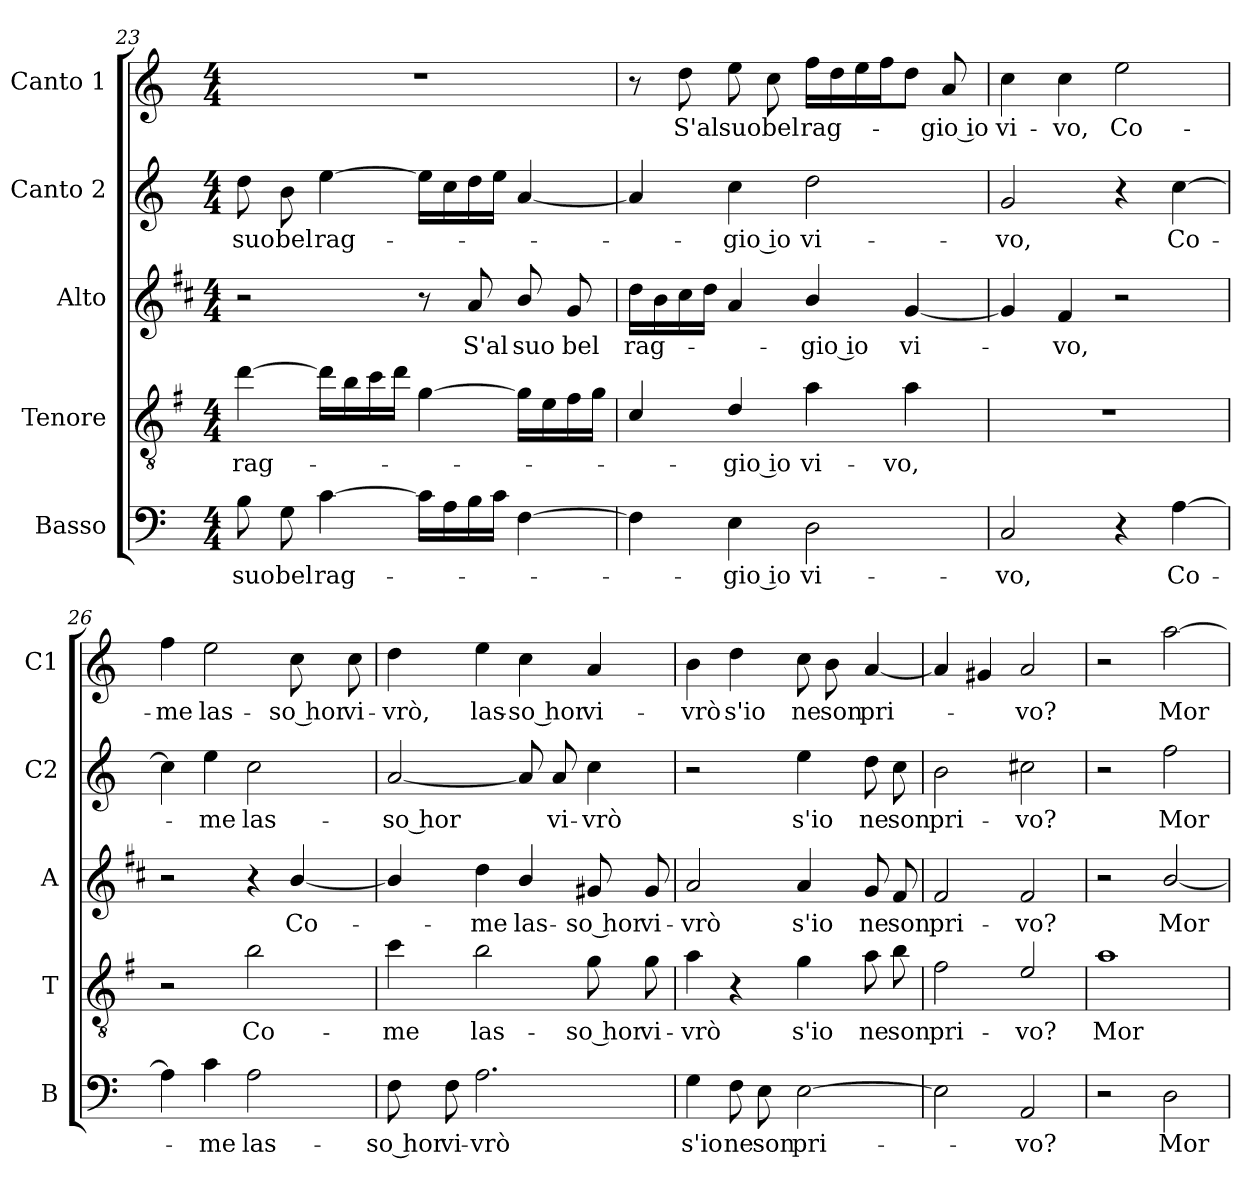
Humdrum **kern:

**kern	**text	**kern	**text	**kern	**text	**kern	**text	**kern	**text
*part5	*part5	*part4	*part4	*part3	*part3	*part2	*part2	*part1	*part1
*staff5	*staff5	*staff4	*staff4	*staff3	*staff3	*staff2	*staff2	*staff1	*staff1
*I"Basso	*	*I"Tenore	*	*I"Alto	*	*I"Canto 2	*	*I"Canto 1	*
*I'B	*	*I'T	*	*I'A	*	*I'C2	*	*I'C1	*
!!LO:LB:g=z
*clefF4	*	*clefGv2	*	*clefG2	*	*clefG2	*	*clefG2	*
*	*	*ITrd4c7	*	*ITrd1c2	*	*	*	*	*
*k[]	*	*k[]	*	*k[]	*	*k[]	*	*k[]	*
*C:	*	*C:	*	*C:	*	*C:	*	*C:	*
*M4/4	*	*M4/4	*	*M4/4	*	*M4/4	*	*M4/4	*
=23	=23	=23	=23	=23	=23	=23	=23	=23	=23
!	!LO:LY:b	!	!LO:LY:b	!	!	!	!LO:LY:b	!	!
8B\	suo	[4g\	rag-	2r	.	8dd\	suo	1r	.
!	!LO:LY:b	!	!	!	!	!	!LO:LY:b	!	!
8G\	bel	.	.	.	.	8b\	bel	.	.
!	!LO:LY:b	!	!	!	!	!	!LO:LY:b	!	!
[4c\	rag-	16g\LL]	.	.	.	[4ee\	rag-	.	.
.	.	16e\	.	.	.	.	.	.	.
.	.	16f\	.	.	.	.	.	.	.
.	.	16g\JJ	.	.	.	.	.	.	.
16c\LL]	.	[4c\	.	8r	.	16ee\LL]	.	.	.
16A\	.	.	.	.	.	16cc\	.	.	.
!	!	!	!	!	!LO:LY:b	!	!	!	!
16B\	.	.	.	8g/	S'al	16dd\	.	.	.
16c\JJ	.	.	.	.	.	16ee\JJ	.	.	.
!	!	!	!	!	!LO:LY:b	!	!	!	!
[4F\	.	16c\LL]	.	8a/	suo	[4a/	.	.	.
.	.	16A\	.	.	.	.	.	.	.
!	!	!	!	!	!LO:LY:b	!	!	!	!
.	.	16B\	.	8f/	bel	.	.	.	.
.	.	16c\JJ	.	.	.	.	.	.	.
=24	=24	=24	=24	=24	=24	=24	=24	=24	=24
!	!	!	!	!	!LO:LY:b	!	!	!	!
4F\]	.	4F/	.	16cc\LL	rag-	4a/]	.	8r	.
.	.	.	.	16a\	.	.	.	.	.
!	!	!	!	!	!	!	!	!	!LO:LY:b
.	.	.	.	16b\	.	.	.	8dd\	S'al
.	.	.	.	16cc\JJ	.	.	.	.	.
!	!LO:LY:b	!	!LO:LY:b	!	!	!	!LO:LY:b	!	!LO:LY:b
4E\	-gio io	4G/	-gio io	4g/	.	4cc\	-gio io	8ee\	suo
!	!	!	!	!	!	!	!	!	!LO:LY:b
.	.	.	.	.	.	.	.	8cc\	bel
!	!LO:LY:b	!	!LO:LY:b	!	!LO:LY:b	!	!LO:LY:b	!	!LO:LY:b
2D\	vi-	4d\	vi-	4a/	-gio io	2dd\	vi-	16ff\LL	rag-
.	.	.	.	.	.	.	.	16dd\	.
.	.	.	.	.	.	.	.	16ee\	.
.	.	.	.	.	.	.	.	16ff\J	.
!	!	!	!LO:LY:b	!	!LO:LY:b	!	!	!	!
.	.	4d\	-vo,	[4f/	vi-	.	.	8dd\J	.
!	!	!	!	!	!	!	!	!	!LO:LY:b
.	.	.	.	.	.	.	.	8a/	-gio io
=25	=25	=25	=25	=25	=25	=25	=25	=25	=25
!	!LO:LY:b	!	!	!	!	!	!LO:LY:b	!	!LO:LY:b
2C/	-vo,	1r	.	4f/]	.	2g/	-vo,	4cc\	vi-
!	!	!	!	!	!LO:LY:b	!	!	!	!LO:LY:b
.	.	.	.	4e/	-vo,	.	.	4cc\	-vo,
!	!	!	!	!	!	!	!	!	!LO:LY:b
4r	.	.	.	2r	.	4r	.	2ee\	Co-
!	!LO:LY:b	!	!	!	!	!	!LO:LY:b	!	!
[4A\	Co-	.	.	.	.	[4cc\	Co-	.	.
=26	=26	=26	=26	=26	=26	=26	=26	=26	=26
!	!	!	!	!	!	!	!	!	!LO:LY:b
4A\]	.	2r	.	2r	.	4cc\]	.	4ff\	-me
!	!LO:LY:b	!	!	!	!	!	!LO:LY:b	!	!LO:LY:b
4c\	-me	.	.	.	.	4ee\	-me	2ee\	las-
!	!LO:LY:b	!	!LO:LY:b	!	!	!	!LO:LY:b	!	!
2A\	las-	2e\	Co-	4r	.	2cc\	las-	.	.
!	!	!	!	!	!LO:LY:b	!	!	!	!LO:LY:b
.	.	.	.	[4a/	Co-	.	.	8cc\	-so hor
!	!	!	!	!	!	!	!	!	!LO:LY:b
.	.	.	.	.	.	.	.	8cc\	vi-
!!LO:LB:g=z
=27	=27	=27	=27	=27	=27	=27	=27	=27	=27
!	!LO:LY:b	!	!LO:LY:b	!	!	!	!LO:LY:b	!	!LO:LY:b
8F\	-so hor	4f\	-me	4a/]	.	[2a/	-so hor	4dd\	-vrò,
!	!LO:LY:b	!	!	!	!	!	!	!	!
8F\	vi-	.	.	.	.	.	.	.	.
!	!LO:LY:b	!	!LO:LY:b	!	!LO:LY:b	!	!	!	!LO:LY:b
2.A\	-vrò	2e\	las-	4cc\	-me	.	.	4ee\	las-
!	!	!	!	!	!LO:LY:b	!	!	!	!LO:LY:b
.	.	.	.	4a/	las-	8a/]	.	4cc\	-so hor
!	!	!	!	!	!	!	!LO:LY:b	!	!
.	.	.	.	.	.	8a/	vi-	.	.
!	!	!	!LO:LY:b	!	!LO:LY:b	!	!LO:LY:b	!	!LO:LY:b
.	.	8c\	-so hor	8f#X/	-so hor	4cc\	-vrò	4a/	vi-
!	!	!	!LO:LY:b	!	!LO:LY:b	!	!	!	!
.	.	8c\	vi-	8f#/	vi-	.	.	.	.
=28	=28	=28	=28	=28	=28	=28	=28	=28	=28
!	!LO:LY:b	!	!LO:LY:b	!	!LO:LY:b	!	!	!	!LO:LY:b
4G\	s'io	4d\	-vrò	2g/	-vrò	2r	.	4b\	-vrò
!	!LO:LY:b	!	!	!	!	!	!	!	!LO:LY:b
8F\	ne	4r	.	.	.	.	.	4dd\	s'io
!	!LO:LY:b	!	!	!	!	!	!	!	!
8E\	son	.	.	.	.	.	.	.	.
!	!LO:LY:b	!	!LO:LY:b	!	!LO:LY:b	!	!LO:LY:b	!	!LO:LY:b
[2E\	pri-	4c\	s'io	4g/	s'io	4ee\	s'io	8cc\	ne
!	!	!	!	!	!	!	!	!	!LO:LY:b
.	.	.	.	.	.	.	.	8b\	son
!	!	!	!LO:LY:b	!	!LO:LY:b	!	!LO:LY:b	!	!LO:LY:b
.	.	8d\	ne	8f/	ne	8dd\	ne	[4a/	pri-
!	!	!	!LO:LY:b	!	!LO:LY:b	!	!LO:LY:b	!	!
.	.	8e\	son	8e/	son	8cc\	son	.	.
=29	=29	=29	=29	=29	=29	=29	=29	=29	=29
!	!	!	!LO:LY:b	!	!LO:LY:b	!	!LO:LY:b	!	!
2E\]	.	2B\	pri-	2e/	pri-	2b\	pri-	4a/]	.
.	.	.	.	.	.	.	.	4g#X/	.
!	!LO:LY:b	!	!LO:LY:b	!	!LO:LY:b	!	!LO:LY:b	!	!LO:LY:b
2AA/	-vo?	2A/	-vo?	2e/	-vo?	2cc#X\	-vo?	2a/	-vo?
=30	=30	=30	=30	=30	=30	=30	=30	=30	=30
!	!	!	!LO:LY:b	!	!	!	!	!	!
2r	.	1d	Mor-	2r	.	2r	.	2r	.
!	!LO:LY:b	!	!	!	!LO:LY:b	!	!LO:LY:b	!	!LO:LY:b
2D\	Mor-	.	.	[2a/	Mor-	2ff\	Mor-	[2aa\	Mor-
=	=	=	=	=	=	=	=	=	=
*-	*-	*-	*-	*-	*-	*-	*-	*-	*-
